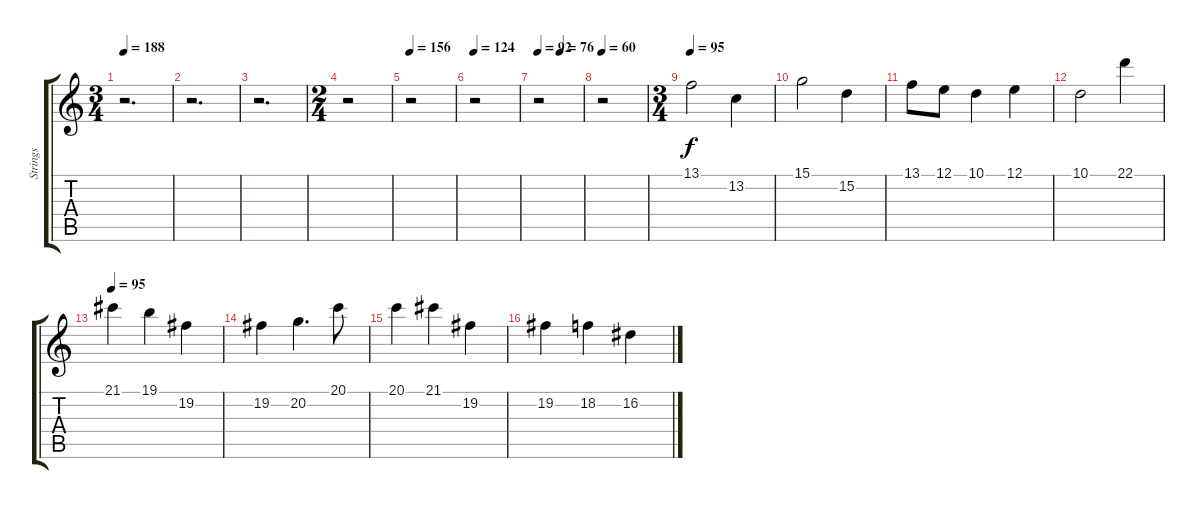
\track ("Strings" "Strings") {instrument stringensemble1}
\staff {score tabs}
\tuning (E4 B3 G3 D3 A2 E2) {hide}
\ts (3 4)
\tempo 188
\clef g2
\ks c
r.2{d dy f} |
r.2{d} |
r.2{d} |
\ts (2 4)
r.2 |
\tempo 156
r.2 |
\tempo 124
r.2 |
\tempo 92
\tempo (76 0.5)
r.2 |
\tempo 60
r.2 |
\ts (3 4)
\tempo 95
13.1.2 13.2.4 |
15.1.2 15.2.4 |
13.1.8 12.1.8 10.1.4 12.1.4 |
10.1.2 22.1.4 |
\tempo 95
21.1.4 19.1.4 19.2.4 |
19.2.4 20.2.4{d} 20.1.8 |
20.1.4 21.1.4 19.2.4 |
19.2.4 18.2.4 16.2.4
